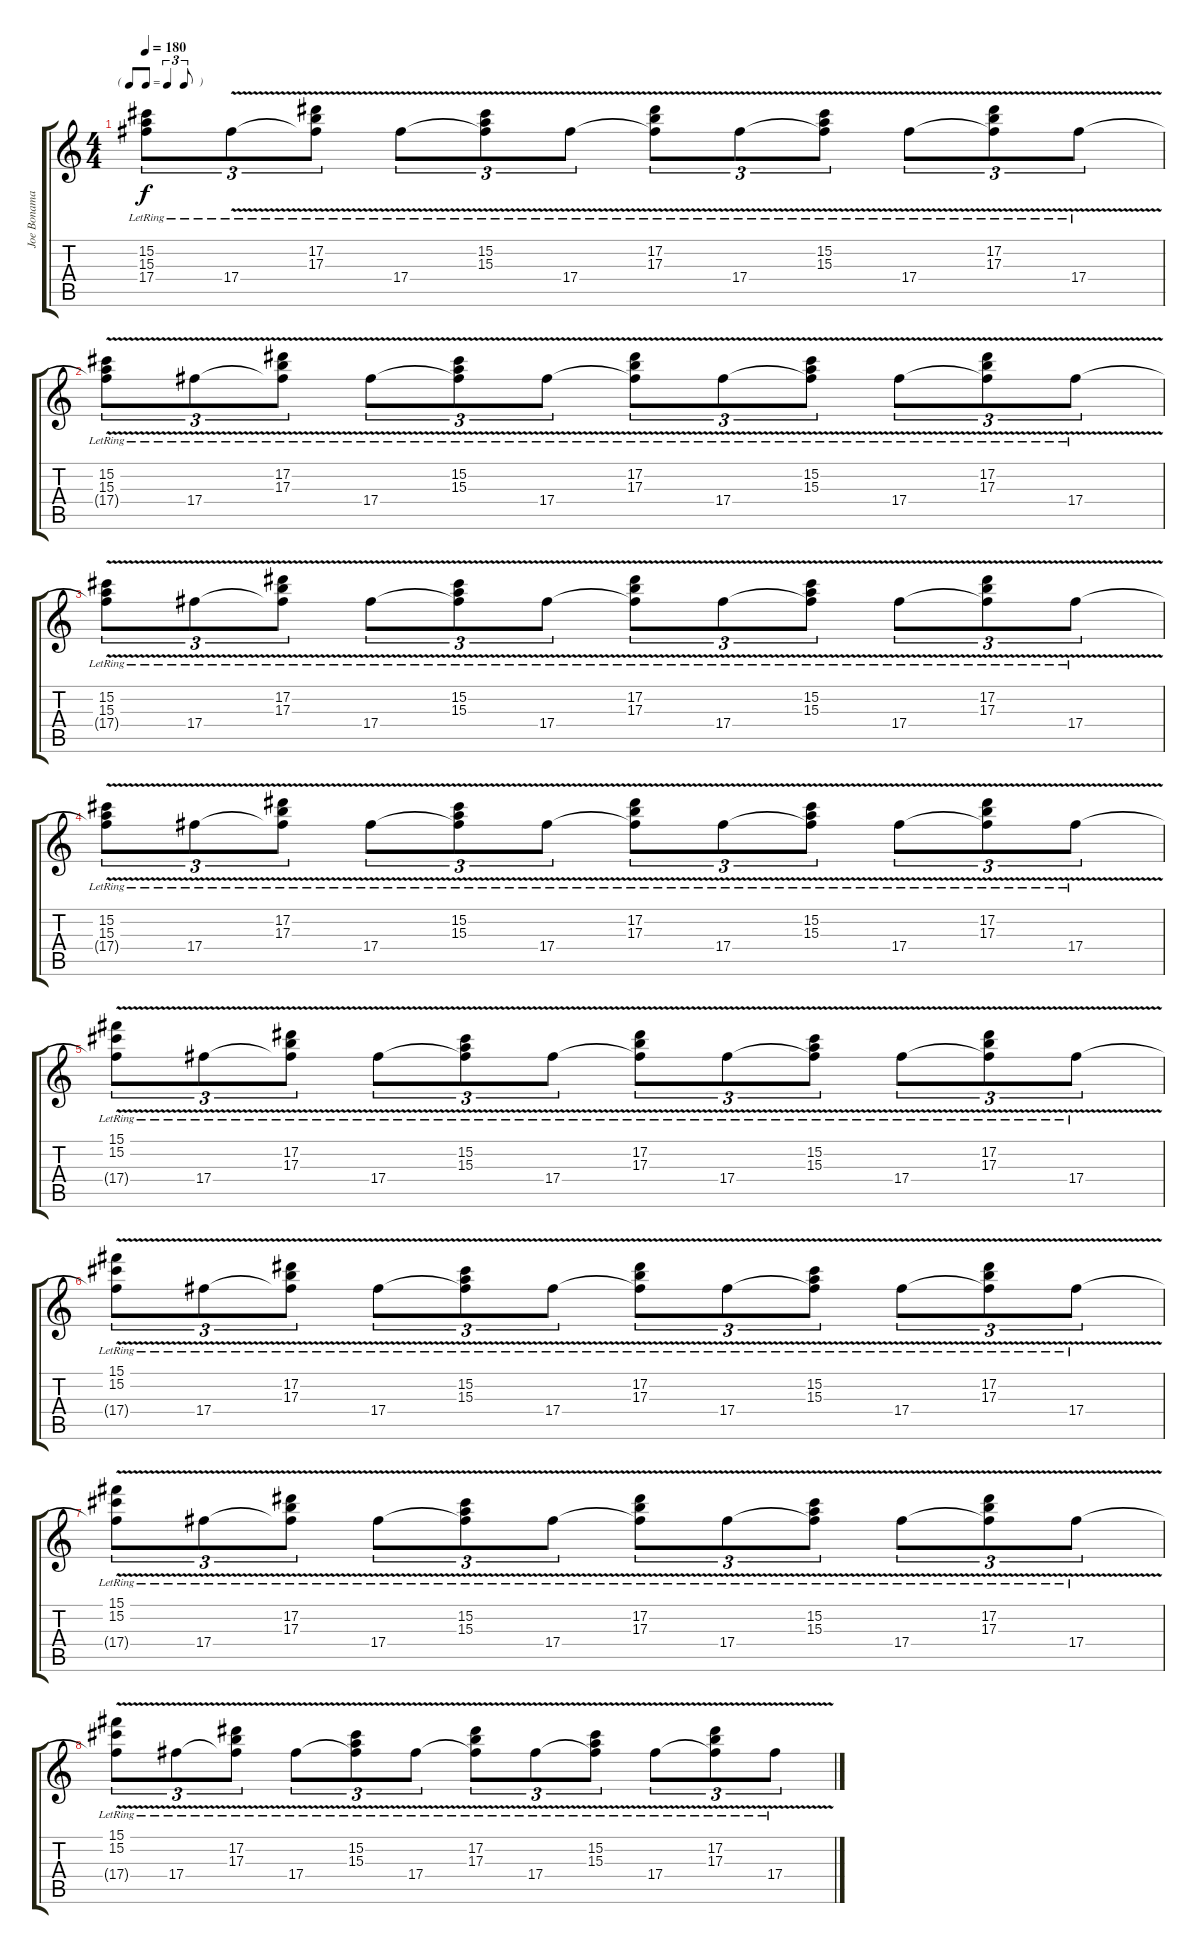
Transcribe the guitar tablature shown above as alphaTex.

\track ("Joe Bonamassa" "Joe Bonama") {instrument overdrivenguitar}
\staff {score tabs}
\tuning (Eb4 Bb3 Gb3 Db3 Ab2 Eb2) {hide}
\ts (4 4)
\tf triplet8th
\tempo 180
\clef g2
\ks c
(15.2{lr} 15.3{lr} 17.4{t}).8{tu (3 2) dy f} 17.4{v lr}.8{tu (3 2)} (17.2{lr} 17.3{lr} 17.4{t}).8{tu (3 2)} 17.4{v lr}.8{tu (3 2)} (15.2{lr} 15.3{lr} 17.4{t}).8{tu (3 2)} 17.4{v lr}.8{tu (3 2)} (17.2{lr} 17.3{lr} 17.4{t}).8{tu (3 2)} 17.4{v lr}.8{tu (3 2)} (15.2{lr} 15.3{lr} 17.4{t}).8{tu (3 2)} 17.4{v lr}.8{tu (3 2)} (17.2{lr} 17.3{lr} 17.4{t}).8{tu (3 2)} 17.4{v lr}.8{tu (3 2)} |
(15.2{lr} 15.3{lr} 17.4{t}).8{tu (3 2)} 17.4{v lr}.8{tu (3 2)} (17.2{lr} 17.3{lr} 17.4{t}).8{tu (3 2)} 17.4{v lr}.8{tu (3 2)} (15.2{lr} 15.3{lr} 17.4{t}).8{tu (3 2)} 17.4{v lr}.8{tu (3 2)} (17.2{lr} 17.3{lr} 17.4{t}).8{tu (3 2)} 17.4{v lr}.8{tu (3 2)} (15.2{lr} 15.3{lr} 17.4{t}).8{tu (3 2)} 17.4{v lr}.8{tu (3 2)} (17.2{lr} 17.3{lr} 17.4{t}).8{tu (3 2)} 17.4{v lr}.8{tu (3 2)} |
(15.2{lr} 15.3{lr} 17.4{t}).8{tu (3 2)} 17.4{v lr}.8{tu (3 2)} (17.2{lr} 17.3{lr} 17.4{t}).8{tu (3 2)} 17.4{v lr}.8{tu (3 2)} (15.2{lr} 15.3{lr} 17.4{t}).8{tu (3 2)} 17.4{v lr}.8{tu (3 2)} (17.2{lr} 17.3{lr} 17.4{t}).8{tu (3 2)} 17.4{v lr}.8{tu (3 2)} (15.2{lr} 15.3{lr} 17.4{t}).8{tu (3 2)} 17.4{v lr}.8{tu (3 2)} (17.2{lr} 17.3{lr} 17.4{t}).8{tu (3 2)} 17.4{v lr}.8{tu (3 2)} |
(15.2{lr} 15.3{lr} 17.4{t}).8{tu (3 2)} 17.4{v lr}.8{tu (3 2)} (17.2{lr} 17.3{lr} 17.4{t}).8{tu (3 2)} 17.4{v lr}.8{tu (3 2)} (15.2{lr} 15.3{lr} 17.4{t}).8{tu (3 2)} 17.4{v lr}.8{tu (3 2)} (17.2{lr} 17.3{lr} 17.4{t}).8{tu (3 2)} 17.4{v lr}.8{tu (3 2)} (15.2{lr} 15.3{lr} 17.4{t}).8{tu (3 2)} 17.4{v lr}.8{tu (3 2)} (17.2{lr} 17.3{lr} 17.4{t}).8{tu (3 2)} 17.4{v lr}.8{tu (3 2)} |
(15.1{lr} 15.2{lr} 17.4{t}).8{tu (3 2)} 17.4{v lr}.8{tu (3 2)} (17.2{lr} 17.3{lr} 17.4{t}).8{tu (3 2)} 17.4{v lr}.8{tu (3 2)} (15.2{lr} 15.3{lr} 17.4{t}).8{tu (3 2)} 17.4{v lr}.8{tu (3 2)} (17.2{lr} 17.3{lr} 17.4{t}).8{tu (3 2)} 17.4{v lr}.8{tu (3 2)} (15.2{lr} 15.3{lr} 17.4{t}).8{tu (3 2)} 17.4{v lr}.8{tu (3 2)} (17.2{lr} 17.3{lr} 17.4{t}).8{tu (3 2)} 17.4{v lr}.8{tu (3 2)} |
(15.1{lr} 15.2{lr} 17.4{t}).8{tu (3 2)} 17.4{v lr}.8{tu (3 2)} (17.2{lr} 17.3{lr} 17.4{t}).8{tu (3 2)} 17.4{v lr}.8{tu (3 2)} (15.2{lr} 15.3{lr} 17.4{t}).8{tu (3 2)} 17.4{v lr}.8{tu (3 2)} (17.2{lr} 17.3{lr} 17.4{t}).8{tu (3 2)} 17.4{v lr}.8{tu (3 2)} (15.2{lr} 15.3{lr} 17.4{t}).8{tu (3 2)} 17.4{v lr}.8{tu (3 2)} (17.2{lr} 17.3{lr} 17.4{t}).8{tu (3 2)} 17.4{v lr}.8{tu (3 2)} |
(15.1{lr} 15.2{lr} 17.4{t}).8{tu (3 2)} 17.4{v lr}.8{tu (3 2)} (17.2{lr} 17.3{lr} 17.4{t}).8{tu (3 2)} 17.4{v lr}.8{tu (3 2)} (15.2{lr} 15.3{lr} 17.4{t}).8{tu (3 2)} 17.4{v lr}.8{tu (3 2)} (17.2{lr} 17.3{lr} 17.4{t}).8{tu (3 2)} 17.4{v lr}.8{tu (3 2)} (15.2{lr} 15.3{lr} 17.4{t}).8{tu (3 2)} 17.4{v lr}.8{tu (3 2)} (17.2{lr} 17.3{lr} 17.4{t}).8{tu (3 2)} 17.4{v lr}.8{tu (3 2)} |
(15.1{lr} 15.2{lr} 17.4{t}).8{tu (3 2)} 17.4{v lr}.8{tu (3 2)} (17.2{lr} 17.3{lr} 17.4{t}).8{tu (3 2)} 17.4{v lr}.8{tu (3 2)} (15.2{lr} 15.3{lr} 17.4{t}).8{tu (3 2)} 17.4{v lr}.8{tu (3 2)} (17.2{lr} 17.3{lr} 17.4{t}).8{tu (3 2)} 17.4{v lr}.8{tu (3 2)} (15.2{lr} 15.3{lr} 17.4{t}).8{tu (3 2)} 17.4{v lr}.8{tu (3 2)} (17.2{lr} 17.3{lr} 17.4{t}).8{tu (3 2)} 17.4{v lr}.8{tu (3 2)}
